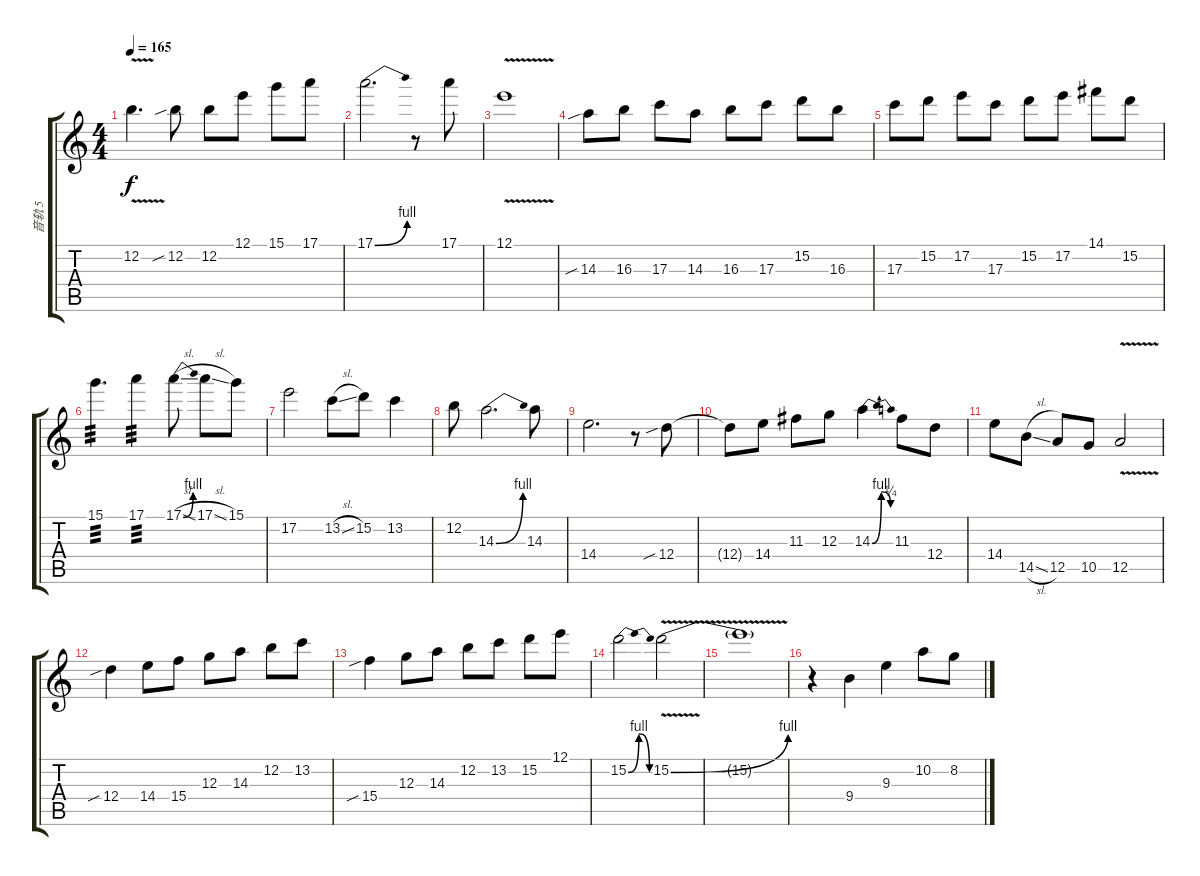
\track ("音轨 5" "音轨 5") {instrument overdrivenguitar}
\staff {score tabs}
\tuning (E4 B3 G3 D3 A2 E2) {hide}
\ts (4 4)
\tempo 165
\clef g2
\ks c
12.2{v}.4{d dy f} 12.2{sib}.8 12.2.8 12.1.8 15.1.8 17.1.8 |
17.1{be (bend 0 0 60 4)}.2{d} r.8 17.1.8 |
12.1{v}.1 |
14.3{sib}.8 16.3.8 17.3.8 14.3.8 16.3.8 17.3.8 15.2.8 16.3.8 |
17.3.8 15.2.8 17.2.8 17.3.8 15.2.8 17.2.8 14.1.8 15.2.8 |
15.1.4{d tp 3} 17.1.4{tp 3} 17.1{be (bend 0 0 60 4) sl}.8 17.1{sl}.8 15.1.8 |
17.2.2 13.2{sl}.8 15.2.8 13.2.4 |
12.2.8 14.3{be (bend 0 0 60 4)}.2{d} 14.3.8 |
14.4.2{d} r.8 12.4{sib}.8 |
12.4{t}.8 14.4.8 11.3.8 12.3.8 14.3{be (bendrelease 0 0 30 4 30 4 60 1)}.4 11.3.8 12.4.8 |
14.4.8 14.5{sl}.8 12.5.8 10.5.8 12.5{v}.2 |
12.4{sib}.4 14.4.8 15.4.8 12.3.8 14.3.8 12.2.8 13.2.8 |
15.4{sib}.4 12.3.8 14.3.8 12.2.8 13.2.8 15.2.8 12.1.8 |
15.2{be (bendrelease 0 0 30 4 30 4 60 0)}.2 15.2{be (bend 0 0 60 4) v}.2 |
15.2{t}.1 |
r.4 9.4.4 9.3.4 10.2.8 8.2.8
